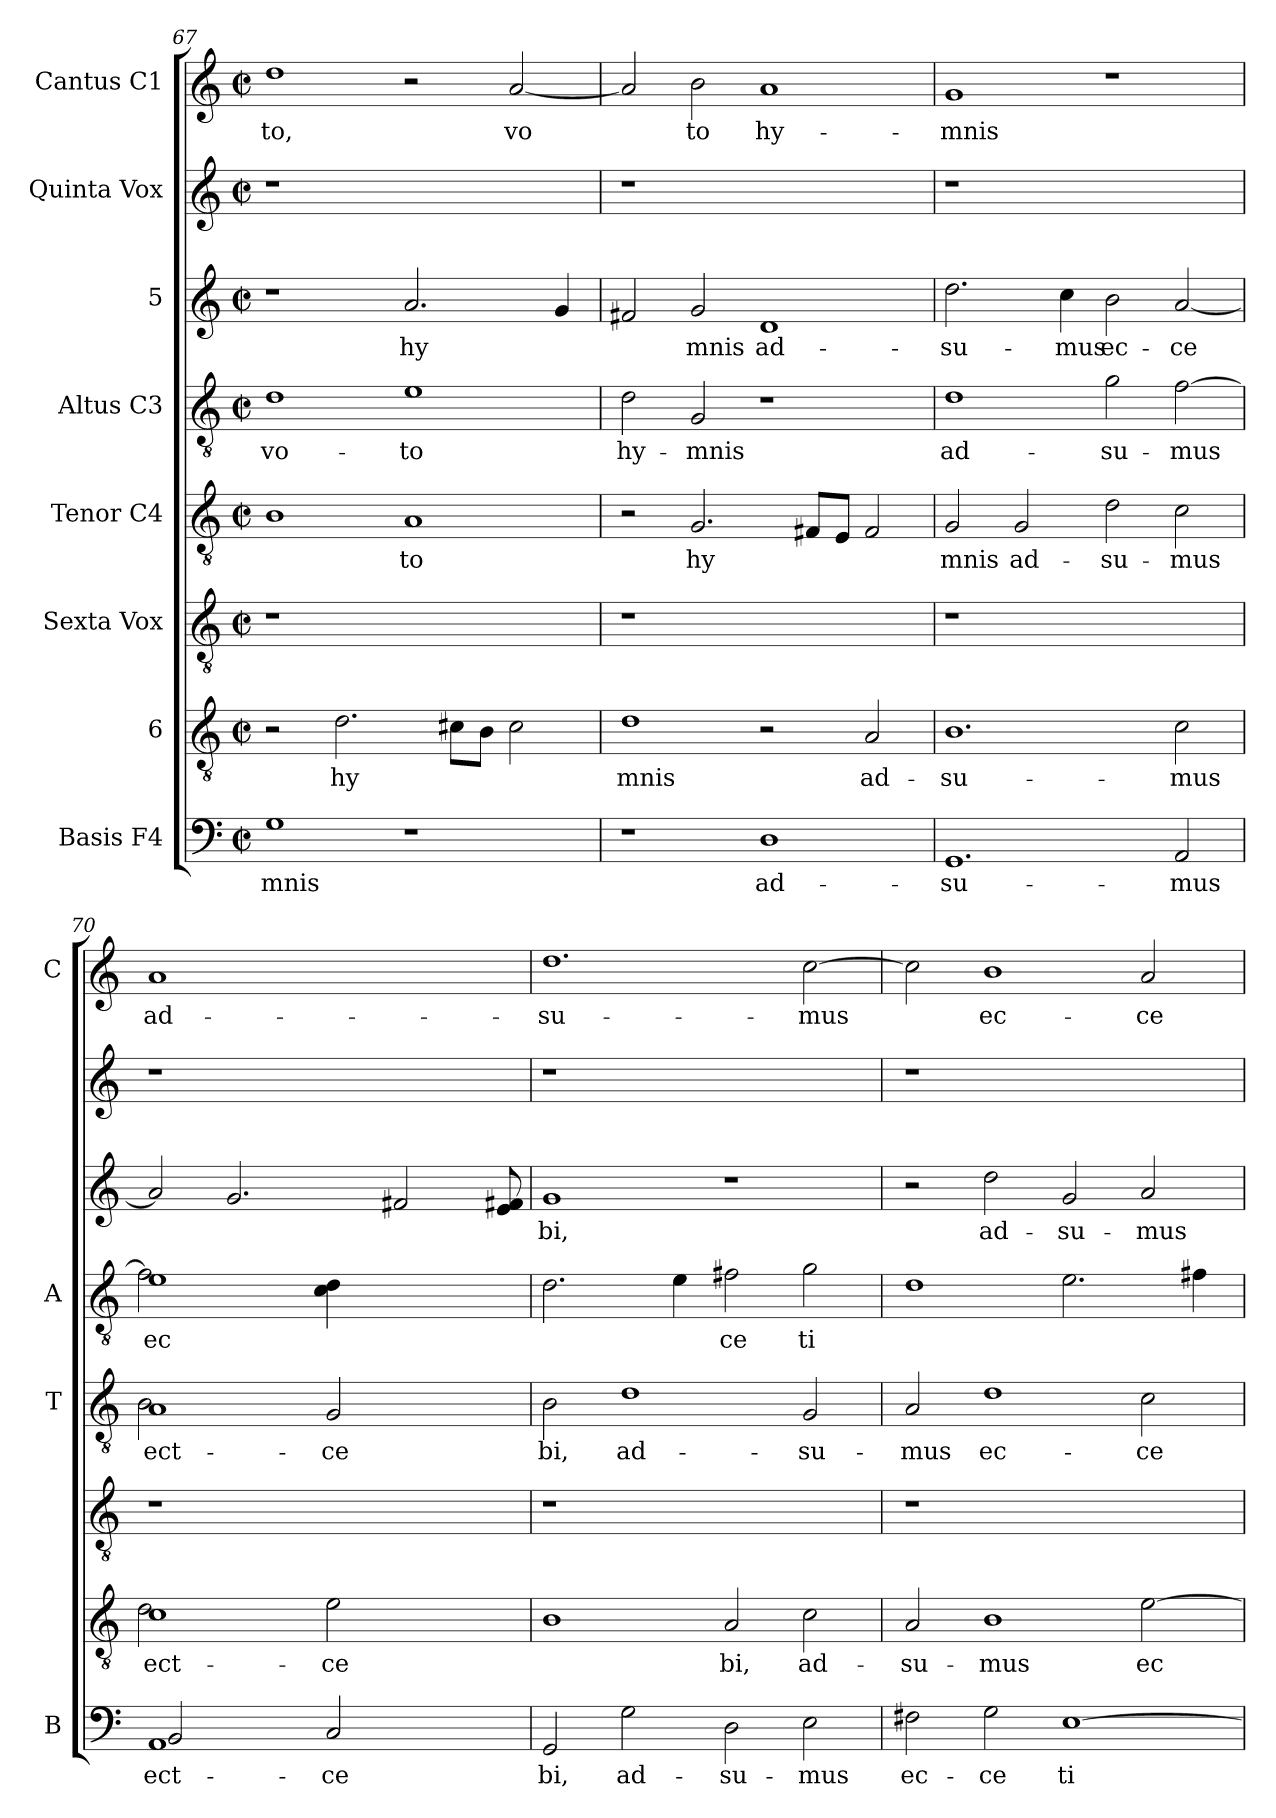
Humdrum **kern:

**kern	**text	**kern	**text	**kern	**kern	**text	**kern	**text	**kern	**text	**kern	**kern	**text
*part8	*part8	*part7	*part7	*part6	*part5	*part5	*part4	*part4	*part3	*part3	*part2	*part1	*part1
*staff8	*staff8	*staff7	*staff7	*staff6	*staff5	*staff5	*staff4	*staff4	*staff3	*staff3	*staff2	*staff1	*staff1
*I"Basis  F4	*	*I"6	*	*I"Sexta  Vox	*I"Tenor  C4	*	*I"Altus  C3	*	*I"5	*	*I"Quinta  Vox	*I"Cantus  C1	*
*I'B	*	*	*	*	*I'T	*	*I'A	*	*	*	*	*I'C	*
*clefF4	*	*clefGv2	*	*clefGv2	*clefGv2	*	*clefGv2	*	*clefG2	*	*clefG2	*clefG2	*
*k[]	*	*k[]	*	*k[]	*k[]	*	*k[]	*	*k[]	*	*k[]	*k[]	*
*C:	*	*C:	*	*C:	*C:	*	*C:	*	*C:	*	*C:	*C:	*
*M2/2	*	*M2/2	*	*M2/2	*M2/2	*	*M2/2	*	*M2/2	*	*M2/2	*M2/2	*
*met(c|)	*	*met(c|)	*	*met(c|)	*met(c|)	*	*met(c|)	*	*met(c|)	*	*met(c|)	*met(c|)	*
=67	=67	=67	=67	=67	=67	=67	=67	=67	=67	=67	=67	=67	=67
!	!LO:LY:b:cj	!	!	!	!	!LO:LY:b:cj	!	!LO:LY:b:cj	!	!	!	!	!LO:LY:b:cj
1G	-mnis	2r	.	1r	1B	--	1d	vo-	1r	.	1r	1dd	-to,
!	!	!	!LO:LY:b:cj	!	!	!	!	!	!	!	!	!	!
.	.	2.d\	hy-	.	.	.	.	.	.	.	.	.	.
!	!	!	!	!	!	!LO:LY:b:cj	!	!LO:LY:b:cj	!	!LO:LY:b:cj	!	!	!
1r	.	.	.	1ryy	1A	-to	1e	-to	2.a/	hy-	1ryy	2r	.
!	!	!	!LO:LY:b:cj	!	!	!	!	!	!	!	!	!	!
.	.	8c#X\L	--	.	.	.	.	.	.	.	.	.	.
!	!	!	!LO:LY:b:cj	!	!	!	!	!	!	!	!	!	!
.	.	8B\J	--	.	.	.	.	.	.	.	.	.	.
!	!	!	!LO:LY:b:cj	!	!	!	!	!	!	!	!	!	!LO:LY:b:cj
.	.	2c#\	--	.	.	.	.	.	.	.	.	[<2a/	vo-
!	!	!	!	!	!	!	!	!	!	!LO:LY:b:cj	!	!	!
.	.	.	.	.	.	.	.	.	4g/	--	.	.	.
=68	=68	=68	=68	=68	=68	=68	=68	=68	=68	=68	=68	=68	=68
!	!	!	!LO:LY:b:cj	!	!	!	!	!LO:LY:b:cj	!	!LO:LY:b:cj	!	!	!LO:LY:b:cj
1r	.	1d	-mnis	1r	2r	.	2d\	hy-	2f#X/	--	1r	2a/]	--
!	!	!	!	!	!	!LO:LY:b:cj	!	!LO:LY:b:cj	!	!LO:LY:b:cj	!	!	!LO:LY:b:cj
.	.	.	.	.	2.G/	hy-	2G/	-mnis	2g/	-mnis	.	2b\	-to
!	!LO:LY:b:cj	!	!	!	!	!	!	!	!	!LO:LY:b:cj	!	!	!LO:LY:b:cj
1D	ad-	2r	.	1ryy	.	.	1r	.	1d	ad-	1ryy	1a	hy-
!	!	!	!	!	!	!LO:LY:b:cj	!	!	!	!	!	!	!
.	.	.	.	.	8F#X/L	--	.	.	.	.	.	.	.
!	!	!	!	!	!	!LO:LY:b:cj	!	!	!	!	!	!	!
.	.	.	.	.	8E/J	--	.	.	.	.	.	.	.
!	!	!	!LO:LY:b:cj	!	!	!LO:LY:b:cj	!	!	!	!	!	!	!
.	.	2A/	ad-	.	2F#/	--	.	.	.	.	.	.	.
=69	=69	=69	=69	=69	=69	=69	=69	=69	=69	=69	=69	=69	=69
!	!LO:LY:b:cj	!	!LO:LY:b:cj	!	!	!LO:LY:b:cj	!	!LO:LY:b:cj	!	!LO:LY:b:cj	!	!	!LO:LY:b:cj
1.GG	-su-	1.B	-su-	1r	2G/	-mnis	1d	ad-	2.dd\	-su-	1r	1g	-mnis
!	!	!	!	!	!	!LO:LY:b:cj	!	!	!	!	!	!	!
.	.	.	.	.	2G/	ad-	.	.	.	.	.	.	.
!	!	!	!	!	!	!	!	!	!	!LO:LY:b:cj	!	!	!
.	.	.	.	.	.	.	.	.	4cc\	-mus	.	.	.
!	!	!	!	!	!	!LO:LY:b:cj	!	!LO:LY:b:cj	!	!LO:LY:b:cj	!	!	!
.	.	.	.	1ryy	2d\	-su-	2g\	-su-	2b\	ec-	1ryy	1r	.
!	!LO:LY:b:cj	!	!LO:LY:b:cj	!	!	!LO:LY:b:cj	!	!LO:LY:b:cj	!	!LO:LY:b:cj	!	!	!
2AA/	-mus	2c\	-mus	.	2c\	-mus	[>2f\	-mus	[<2a/	-ce	.	.	.
=70	=70	=70	=70	=70	=70	=70	=70	=70	=70	=70	=70	=70	=70
*^	*	*	*	*	*	*	*	*	*	*	*	*	*
!	!	!LO:LY:b:cj	!	!LO:LY:b:cj	!	!	!LO:LY:b:cj	!	!LO:LY:b:cj	!	!	!	!	!LO:LY:b:cj
*	*	*	*^	*	*	*^	*	*^	*	*	*	*	*	*
1AA	2BB/	ect-	1c	2d\	ect-	1r	1A	2B\	ect-	1e	2f\]	ec-	2a/]	.	1r	1a	ad-
.	4.ryy	.	.	4.ryy	.	.	.	4.ryy	.	.	2ryy	.	2.g/	.	.	.	.
.	1ryy	.	.	1ryy	.	.	.	1ryy	.	.	.	.	.	.	.	.	.
!	!	!LO:LY:b:cj	!	!	!LO:LY:b:cj	!	!	!	!LO:LY:b:cj	!	!	!LO:LY:b:cj	!	!	!	!	!
2C/	.	-ce	2e\	.	-ce	2..ryy	2G/	.	-ce	4d\ 4c\	8ryy	--	.	.	2..ryy	2..ryy	.
.	.	.	.	.	.	.	.	.	.	.	2.ryy	.	.	.	.	.	.
.	.	.	.	.	.	.	.	.	.	2ryy	.	.	2f#/	.	.	.	.
4.ryy	.	.	4.ryy	.	.	.	4.ryy	.	.	.	.	.	.	.	.	.	.
!	!	!	!	!	!	!	!	!	!	!	!	!	!	!LO:LY:b:cj	!	!	!
.	.	.	.	.	.	.	.	.	.	8ryy	.	.	8f#X/ 8e/	-	.	.	.
*v	*v	*	*	*	*	*	*v	*v	*	*v	*v	*	*	*	*	*	*
*	*	*v	*v	*	*	*	*	*	*	*	*	*	*	*
!!LO:LB:g=z
=71	=71	=71	=71	=71	=71	=71	=71	=71	=71	=71	=71	=71	=71
!	!LO:LY:b:cj	!	!LO:LY:b:cj	!	!	!LO:LY:b:cj	!	!LO:LY:b:cj	!	!LO:LY:b:cj	!	!	!LO:LY:b:cj
2GG/	bi,	1B	-	1r	2B\	bi,	2.d\	--	1g	-bi,	1r	1.dd	-su-
!	!LO:LY:b:cj	!	!	!	!	!LO:LY:b:cj	!	!	!	!	!	!	!
2G\	ad-	.	.	.	1d	ad-	.	.	.	.	.	.	.
!	!	!	!	!	!	!	!	!LO:LY:b:cj	!	!	!	!	!
.	.	.	.	.	.	.	4e\	--	.	.	.	.	.
!	!LO:LY:b:cj	!	!LO:LY:b:cj	!	!	!	!	!LO:LY:b:cj	!	!	!	!	!
2D\	-su-	2A/	-bi,	1ryy	.	.	2f#X\	-ce	1r	.	1ryy	.	.
!	!LO:LY:b:cj	!	!LO:LY:b:cj	!	!	!LO:LY:b:cj	!	!LO:LY:b:cj	!	!	!	!	!LO:LY:b:cj
2E\	-mus	2c\	ad-	.	2G/	-su-	2g\	ti-	.	.	.	[>2cc\	-mus
=72	=72	=72	=72	=72	=72	=72	=72	=72	=72	=72	=72	=72	=72
!	!LO:LY:b:cj	!	!LO:LY:b:cj	!	!	!LO:LY:b:cj	!	!LO:LY:b:cj	!	!	!	!	!LO:LY:b:cj
2F#X\	ec-	2A/	-su-	1r	2A/	-mus	1d	--	2r	.	1r	2cc\]	.
!	!LO:LY:b:cj	!	!LO:LY:b:cj	!	!	!LO:LY:b:cj	!	!	!	!LO:LY:b:cj	!	!	!LO:LY:b:cj
2G\	-ce	1B	-mus	.	1d	ec-	.	.	2dd\	ad-	.	1b	ec-
!	!LO:LY:b:cj	!	!	!	!	!	!	!LO:LY:b:cj	!	!LO:LY:b:cj	!	!	!
[>1E	ti-	.	.	1ryy	.	.	2.e\	--	2g/	-su-	1ryy	.	.
!	!	!	!LO:LY:b:cj	!	!	!LO:LY:b:cj	!	!	!	!LO:LY:b:cj	!	!	!LO:LY:b:cj
.	.	[>2e\	ec-	.	2c\	-ce	.	.	2a/	-mus	.	2a/	-ce
!	!	!	!	!	!	!	!	!LO:LY:b:cj	!	!	!	!	!
.	.	.	.	.	.	.	4f#X\	--	.	.	.	.	.
=	=	=	=	=	=	=	=	=	=	=	=	=	=
*-	*-	*-	*-	*-	*-	*-	*-	*-	*-	*-	*-	*-	*-
